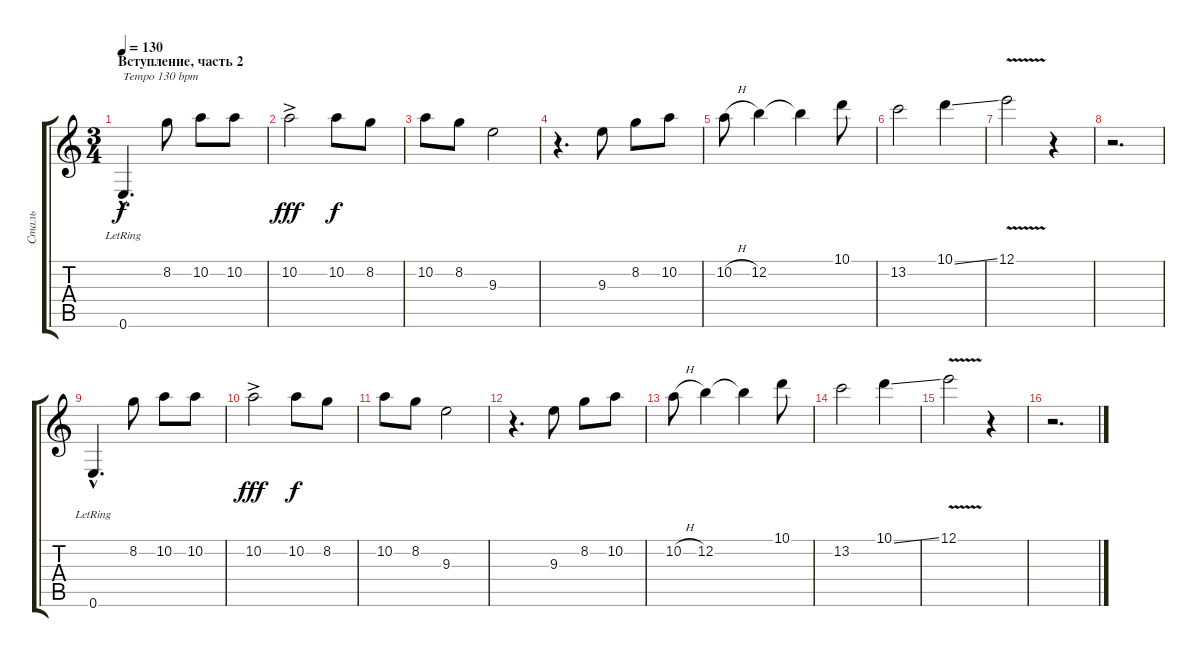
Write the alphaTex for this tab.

\track ("Сталь" "Сталь") {instrument acousticguitarsteel}
\staff {score tabs}
\tuning (E4 B3 G3 D3 A2 E2) {hide}
\ts (3 4)
\section ("" "Вступление, часть 2")
\tempo 130
\clef g2
\ks c
0.6{hac lr}.4{d txt "Tempo 130 bpm" dy f} 8.2.8 10.2.8 10.2.8 |
10.2{ac}.2{dy fff} 10.2.8{dy f} 8.2.8 |
10.2.8 8.2.8 9.3.2 |
r.4{d} 9.3.8 8.2.8 10.2.8 |
10.2{h}.8 12.2.4 12.2{t}.4 10.1.8 |
13.2.2 10.1{ss}.4 |
12.1{v}.2 r.4 |
r.2{d} |
0.6{hac lr}.4{d} 8.2.8 10.2.8 10.2.8 |
10.2{ac}.2{dy fff} 10.2.8{dy f} 8.2.8 |
10.2.8 8.2.8 9.3.2 |
r.4{d} 9.3.8 8.2.8 10.2.8 |
10.2{h}.8 12.2.4 12.2{t}.4 10.1.8 |
13.2.2 10.1{ss}.4 |
12.1{v}.2 r.4 |
r.2{d}
